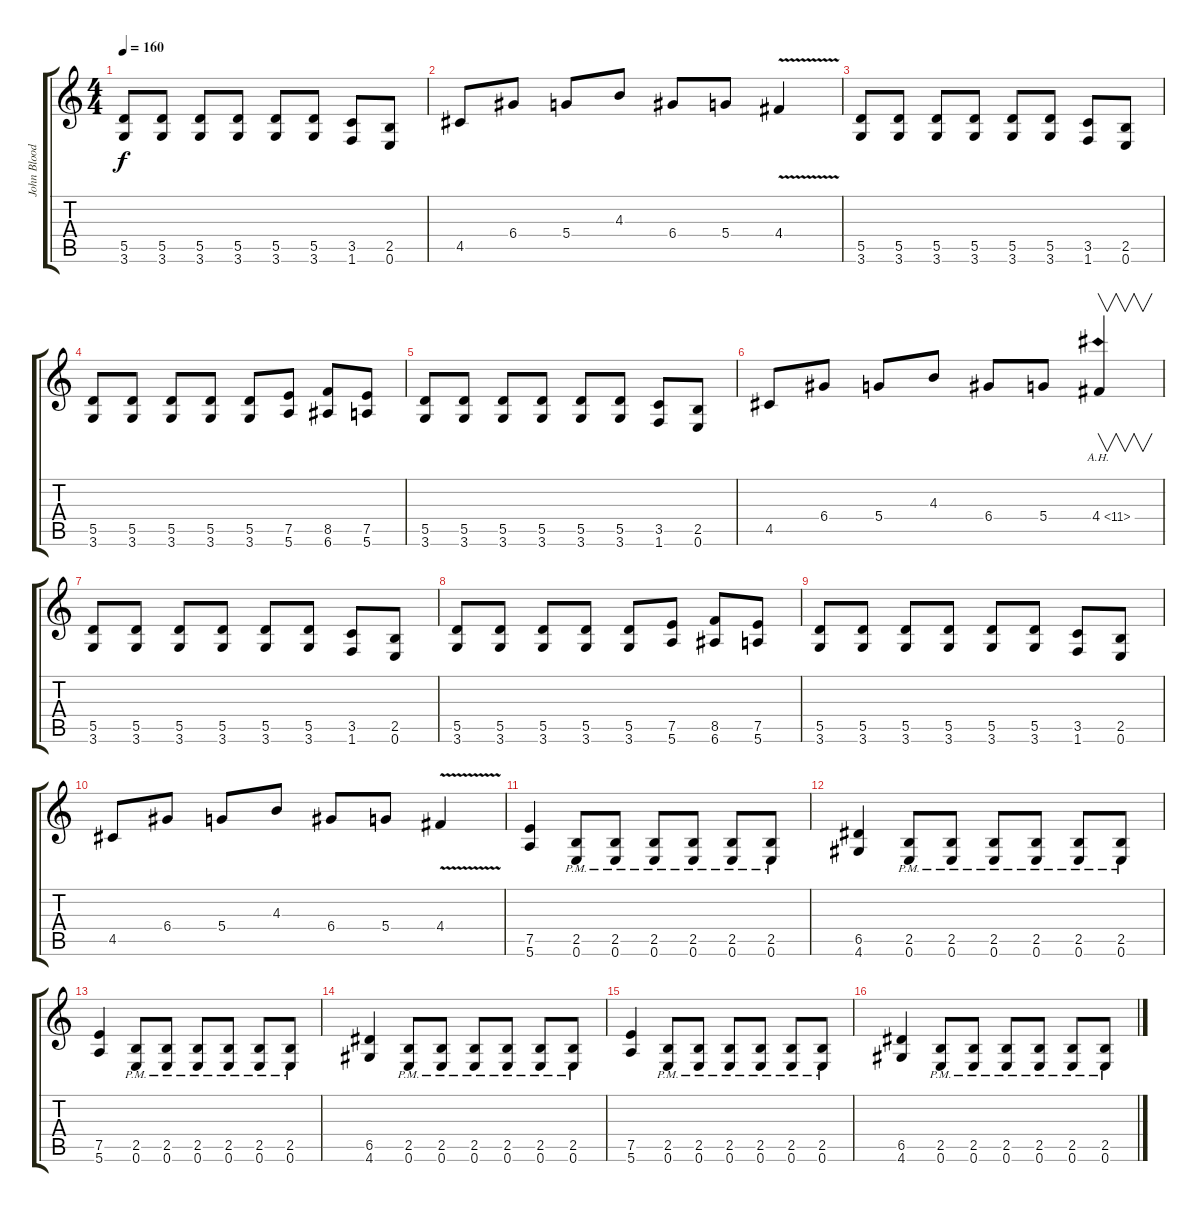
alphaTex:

\track ("John Bloodsucker" "John Blood") {instrument overdrivenguitar}
\staff {score tabs}
\tuning (E4 B3 G3 D3 A2 E2) {hide}
\ts (4 4)
\tempo 160
\clef g2
\ks c
(5.5 3.6).8{dy f} (5.5 3.6).8 (5.5 3.6).8 (5.5 3.6).8 (5.5 3.6).8 (5.5 3.6).8 (3.5 1.6).8 (2.5 0.6).8 |
4.5.8 6.4.8 5.4.8 4.3.8 6.4.8 5.4.8 4.4{v}.4 |
(5.5 3.6).8 (5.5 3.6).8 (5.5 3.6).8 (5.5 3.6).8 (5.5 3.6).8 (5.5 3.6).8 (3.5 1.6).8 (2.5 0.6).8 |
(5.5 3.6).8 (5.5 3.6).8 (5.5 3.6).8 (5.5 3.6).8 (5.5 3.6).8 (7.5 5.6).8 (8.5 6.6).8 (7.5 5.6).8 |
(5.5 3.6).8 (5.5 3.6).8 (5.5 3.6).8 (5.5 3.6).8 (5.5 3.6).8 (5.5 3.6).8 (3.5 1.6).8 (2.5 0.6).8 |
4.5.8 6.4.8 5.4.8 4.3.8 6.4.8 5.4.8 4.4{ah 7}.4{v} |
(5.5 3.6).8 (5.5 3.6).8 (5.5 3.6).8 (5.5 3.6).8 (5.5 3.6).8 (5.5 3.6).8 (3.5 1.6).8 (2.5 0.6).8 |
(5.5 3.6).8 (5.5 3.6).8 (5.5 3.6).8 (5.5 3.6).8 (5.5 3.6).8 (7.5 5.6).8 (8.5 6.6).8 (7.5 5.6).8 |
(5.5 3.6).8 (5.5 3.6).8 (5.5 3.6).8 (5.5 3.6).8 (5.5 3.6).8 (5.5 3.6).8 (3.5 1.6).8 (2.5 0.6).8 |
4.5.8 6.4.8 5.4.8 4.3.8 6.4.8 5.4.8 4.4{v}.4 |
(7.5 5.6).4 (2.5{pm} 0.6{pm}).8 (2.5{pm} 0.6{pm}).8 (2.5{pm} 0.6{pm}).8 (2.5{pm} 0.6{pm}).8 (2.5{pm} 0.6{pm}).8 (2.5{pm} 0.6{pm}).8 |
(6.5 4.6).4 (2.5{pm} 0.6{pm}).8 (2.5{pm} 0.6{pm}).8 (2.5{pm} 0.6{pm}).8 (2.5{pm} 0.6{pm}).8 (2.5{pm} 0.6{pm}).8 (2.5{pm} 0.6{pm}).8 |
(7.5 5.6).4 (2.5{pm} 0.6{pm}).8 (2.5{pm} 0.6{pm}).8 (2.5{pm} 0.6{pm}).8 (2.5{pm} 0.6{pm}).8 (2.5{pm} 0.6{pm}).8 (2.5{pm} 0.6{pm}).8 |
(6.5 4.6).4 (2.5{pm} 0.6{pm}).8 (2.5{pm} 0.6{pm}).8 (2.5{pm} 0.6{pm}).8 (2.5{pm} 0.6{pm}).8 (2.5{pm} 0.6{pm}).8 (2.5{pm} 0.6{pm}).8 |
(7.5 5.6).4 (2.5{pm} 0.6{pm}).8 (2.5{pm} 0.6{pm}).8 (2.5{pm} 0.6{pm}).8 (2.5{pm} 0.6{pm}).8 (2.5{pm} 0.6{pm}).8 (2.5{pm} 0.6{pm}).8 |
(6.5 4.6).4 (2.5{pm} 0.6{pm}).8 (2.5{pm} 0.6{pm}).8 (2.5{pm} 0.6{pm}).8 (2.5{pm} 0.6{pm}).8 (2.5{pm} 0.6{pm}).8 (2.5{pm} 0.6{pm}).8
